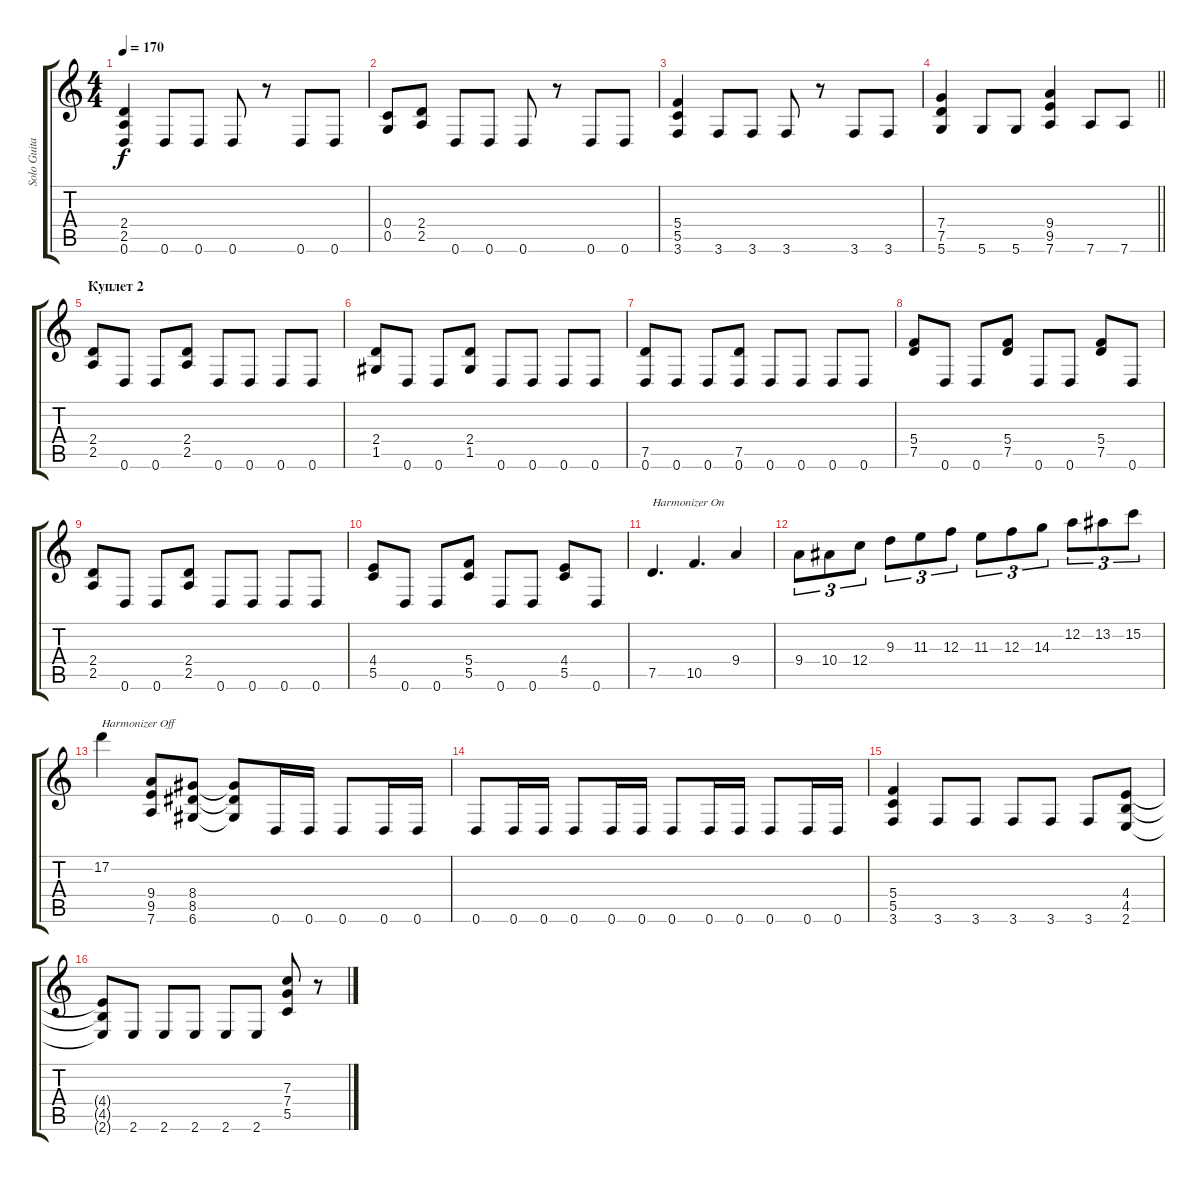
\track ("Solo Guitar" "Solo Guita") {instrument distortionguitar}
\staff {score tabs}
\tuning (D4 A3 F3 C3 G2 D2) {hide}
\ts (4 4)
\tempo 170
\clef g2
\ks c
(2.4 2.5 0.6).4{dy f} 0.6.8 0.6.8 0.6.8 r.8 0.6.8 0.6.8 |
(0.4 0.5).8 (2.4 2.5).8 0.6.8 0.6.8 0.6.8 r.8 0.6.8 0.6.8 |
(5.4 5.5 3.6).4 3.6.8 3.6.8 3.6.8 r.8 3.6.8 3.6.8 |
\barLineRight lightlight
(7.4 7.5 5.6).4 5.6.8 5.6.8 (9.4 9.5 7.6).4 7.6.8 7.6.8 |
\section ("" "Куплет 2")
(2.4 2.5).8 0.6.8 0.6.8 (2.4 2.5).8 0.6.8 0.6.8 0.6.8 0.6.8 |
(2.4 1.5).8 0.6.8 0.6.8 (2.4 1.5).8 0.6.8 0.6.8 0.6.8 0.6.8 |
(7.5 0.6).8 0.6.8 0.6.8 (7.5 0.6).8 0.6.8 0.6.8 0.6.8 0.6.8 |
(5.4 7.5).8 0.6.8 0.6.8 (5.4 7.5).8 0.6.8 0.6.8 (5.4 7.5).8 0.6.8 |
(2.4 2.5).8 0.6.8 0.6.8 (2.4 2.5).8 0.6.8 0.6.8 0.6.8 0.6.8 |
(4.4 5.5).8 0.6.8 0.6.8 (5.4 5.5).8 0.6.8 0.6.8 (4.4 5.5).8 0.6.8 |
7.5.4{d txt "Harmonizer On" balance 2} 10.5.4{d} 9.4.4 |
9.4.8{tu (3 2)} 10.4.8{tu (3 2)} 12.4.8{tu (3 2)} 9.3.8{tu (3 2)} 11.3.8{tu (3 2)} 12.3.8{tu (3 2)} 11.3.8{tu (3 2)} 12.3.8{tu (3 2)} 14.3.8{tu (3 2)} 12.2.8{tu (3 2)} 13.2.8{tu (3 2)} 15.2.8{tu (3 2)} |
17.2.4{txt "Harmonizer Off"} (9.4 9.5 7.6).8 (8.4 8.5 6.6).8 (8.4{t} 8.5{t} 6.6{t}).8 0.6.16 0.6.16 0.6.8 0.6.16 0.6.16 |
0.6.8{balance 8} 0.6.16 0.6.16 0.6.8 0.6.16 0.6.16 0.6.8 0.6.16 0.6.16 0.6.8 0.6.16 0.6.16 |
(5.4 5.5 3.6).4 3.6.8 3.6.8 3.6.8 3.6.8 3.6.8 (4.4 4.5 2.6).8 |
(4.4{t} 4.5{t} 2.6{t}).8 2.6.8 2.6.8 2.6.8 2.6.8 2.6.8 (7.3 7.4 5.5).8 r.8
